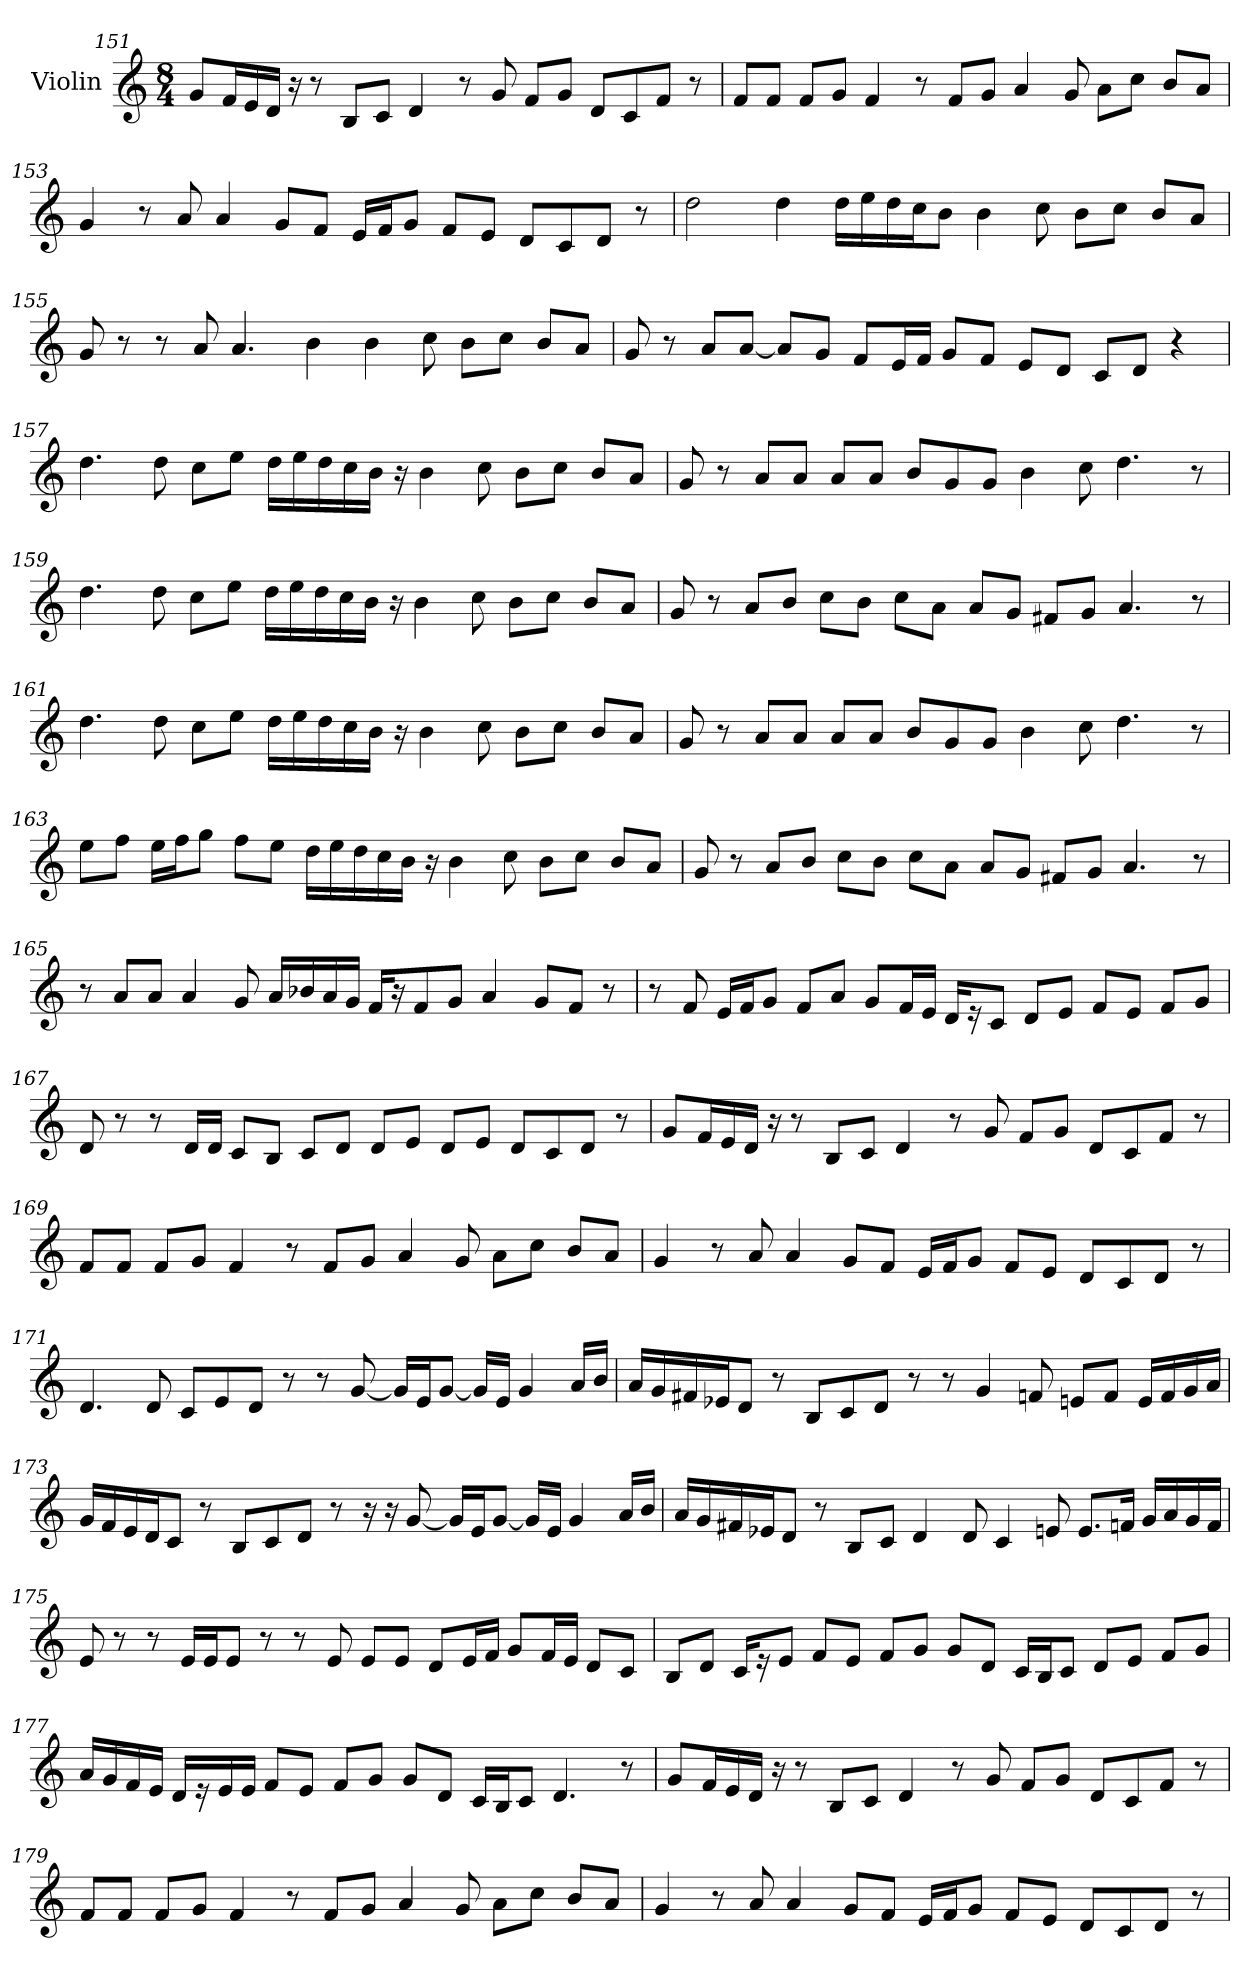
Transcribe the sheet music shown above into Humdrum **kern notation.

**kern
*part1
*staff1
*I"Violin
*clefG2
*k[]
*M8/4
=151
8g/L
16f/L
16e/
16d/JJ
16r
8r
8B/L
8c/J
4d/
8r
8g/
8f/L
8g/J
8d/L
8c/
8f/J
8r
!!LO:LB:g=z
=152
8f/L
8f/J
8f/L
8g/J
4f/
8r
8f/L
8g/J
4a/
8g/
8a\L
8cc\J
8b/L
8a/J
=153
4g/
8r
8a/
4a/
8g/L
8f/J
16e/LL
16f/J
8g/J
8f/L
8e/J
8d/L
8c/
8d/J
8r
!!LO:LB:g=z
=154
2dd\
4dd\
16dd\LL
16ee\
16dd\
16cc\J
8b\J
4b\
8cc\
8b\L
8cc\J
8b/L
8a/J
=155
8g/
8r
8r
8a/
4.a/
4b\
4b\
8cc\
8b\L
8cc\J
8b/L
8a/J
!!LO:LB:g=z
=156
8g/
8r
8a/L
[8a/J
8a/L]
8g/J
8f/L
16e/L
16f/JJ
8g/L
8f/J
8e/L
8d/J
8c/L
8d/J
4r
=157
4.dd\
8dd\
8cc\L
8ee\J
16dd\LL
16ee\
16dd\
16cc\
16b\JJ
16r
4b\
8cc\
8b\L
8cc\J
8b/L
8a/J
!!LO:LB:g=z
=158
8g/
8r
8a/L
8a/J
8a/L
8a/J
8b/L
8g/
8g/J
4b\
8cc\
4.dd\
8r
=159
4.dd\
8dd\
8cc\L
8ee\J
16dd\LL
16ee\
16dd\
16cc\
16b\JJ
16r
4b\
8cc\
8b\L
8cc\J
8b/L
8a/J
!!LO:LB:g=z
=160
8g/
8r
8a/L
8b/J
8cc\L
8b\J
8cc\L
8a\J
8a/L
8g/J
8f#X/L
8g/J
4.a/
8r
=161
4.dd\
8dd\
8cc\L
8ee\J
16dd\LL
16ee\
16dd\
16cc\
16b\JJ
16r
4b\
8cc\
8b\L
8cc\J
8b/L
8a/J
!!LO:LB:g=z
=162
8g/
8r
8a/L
8a/J
8a/L
8a/J
8b/L
8g/
8g/J
4b\
8cc\
4.dd\
8r
=163
8ee\L
8ff\J
16ee\LL
16ff\J
8gg\J
8ff\L
8ee\J
16dd\LL
16ee\
16dd\
16cc\
16b\JJ
16r
4b\
8cc\
8b\L
8cc\J
8b/L
8a/J
!!LO:PB:g=z
=164
8g/
8r
8a/L
8b/J
8cc\L
8b\J
8cc\L
8a\J
8a/L
8g/J
8f#X/L
8g/J
4.a/
8r
=165
8r
8a/L
8a/J
4a/
8g/
16a/LL
16b-X/
16a/
16g/JJ
16f/KL
16r
8f/
8g/J
4a/
8g/L
8f/J
8r
!!LO:LB:g=z
=166
8r
8f/
16e/LL
16f/J
8g/J
8f/L
8a/J
8g/L
16f/L
16e/JJ
16d/KL
16r
8c/J
8d/L
8e/J
8f/L
8e/J
8f/L
8g/J
=167
8d/
8r
8r
16d/LL
16d/JJ
8c/L
8B/J
8c/L
8d/J
8d/L
8e/J
8d/L
8e/J
8d/L
8c/
8d/J
8r
!!LO:LB:g=z
=168
8g/L
16f/L
16e/
16d/JJ
16r
8r
8B/L
8c/J
4d/
8r
8g/
8f/L
8g/J
8d/L
8c/
8f/J
8r
=169
8f/L
8f/J
8f/L
8g/J
4f/
8r
8f/L
8g/J
4a/
8g/
8a\L
8cc\J
8b/L
8a/J
!!LO:LB:g=z
=170
4g/
8r
8a/
4a/
8g/L
8f/J
16e/LL
16f/J
8g/J
8f/L
8e/J
8d/L
8c/
8d/J
8r
=171
4.d/
8d/
8c/L
8e/
8d/J
8r
8r
[8g/
16g/LL]
16e/J
[8g/J
16g/LL]
16e/JJ
4g/
16a/LL
16b/JJ
!!LO:LB:g=z
=172
16a/LL
16g/
16f#X/
16e-X/J
8d/J
8r
8B/L
8c/
8d/J
8r
8r
4g/
8fn/
8en/L
8f/J
16e/LL
16f/
16g/
16a/JJ
!!LO:LB:g=z
=173
16g/LL
16f/
16e/
16d/J
8c/J
8r
8B/L
8c/
8d/J
8r
16r
16r
[8g/
16g/LL]
16e/J
[8g/J
16g/LL]
16e/JJ
4g/
16a/LL
16b/JJ
!!LO:LB:g=z
=174
16a/LL
16g/
16f#X/
16e-X/J
8d/J
8r
8B/L
8c/J
4d/
8d/
4c/
8en/
8.e/L
16fn/Jk
16g/LL
16a/
16g/
16f/JJ
!!LO:LB:g=z
=175
8e/
8r
8r
16e/LL
16e/J
8e/J
8r
8r
8e/
8e/L
8e/J
8d/L
16e/L
16f/JJ
8g/L
16f/L
16e/JJ
8d/L
8c/J
=176
8B/L
8d/J
16c/KL
16r
8e/J
8f/L
8e/J
8f/L
8g/J
8g/L
8d/J
16c/LL
16B/J
8c/J
8d/L
8e/J
8f/L
8g/J
!!LO:PB:g=z
=177
16a/LL
16g/
16f/
16e/JJ
16d/LL
16r
16e/
16e/JJ
8f/L
8e/J
8f/L
8g/J
8g/L
8d/J
16c/LL
16B/J
8c/J
4.d/
8r
=178
8g/L
16f/L
16e/
16d/JJ
16r
8r
8B/L
8c/J
4d/
8r
8g/
8f/L
8g/J
8d/L
8c/
8f/J
8r
!!LO:PB:g=z
=179
8f/L
8f/J
8f/L
8g/J
4f/
8r
8f/L
8g/J
4a/
8g/
8a\L
8cc\J
8b/L
8a/J
=180
4g/
8r
8a/
4a/
8g/L
8f/J
16e/LL
16f/J
8g/J
8f/L
8e/J
8d/L
8c/
8d/J
8r
=
*-
